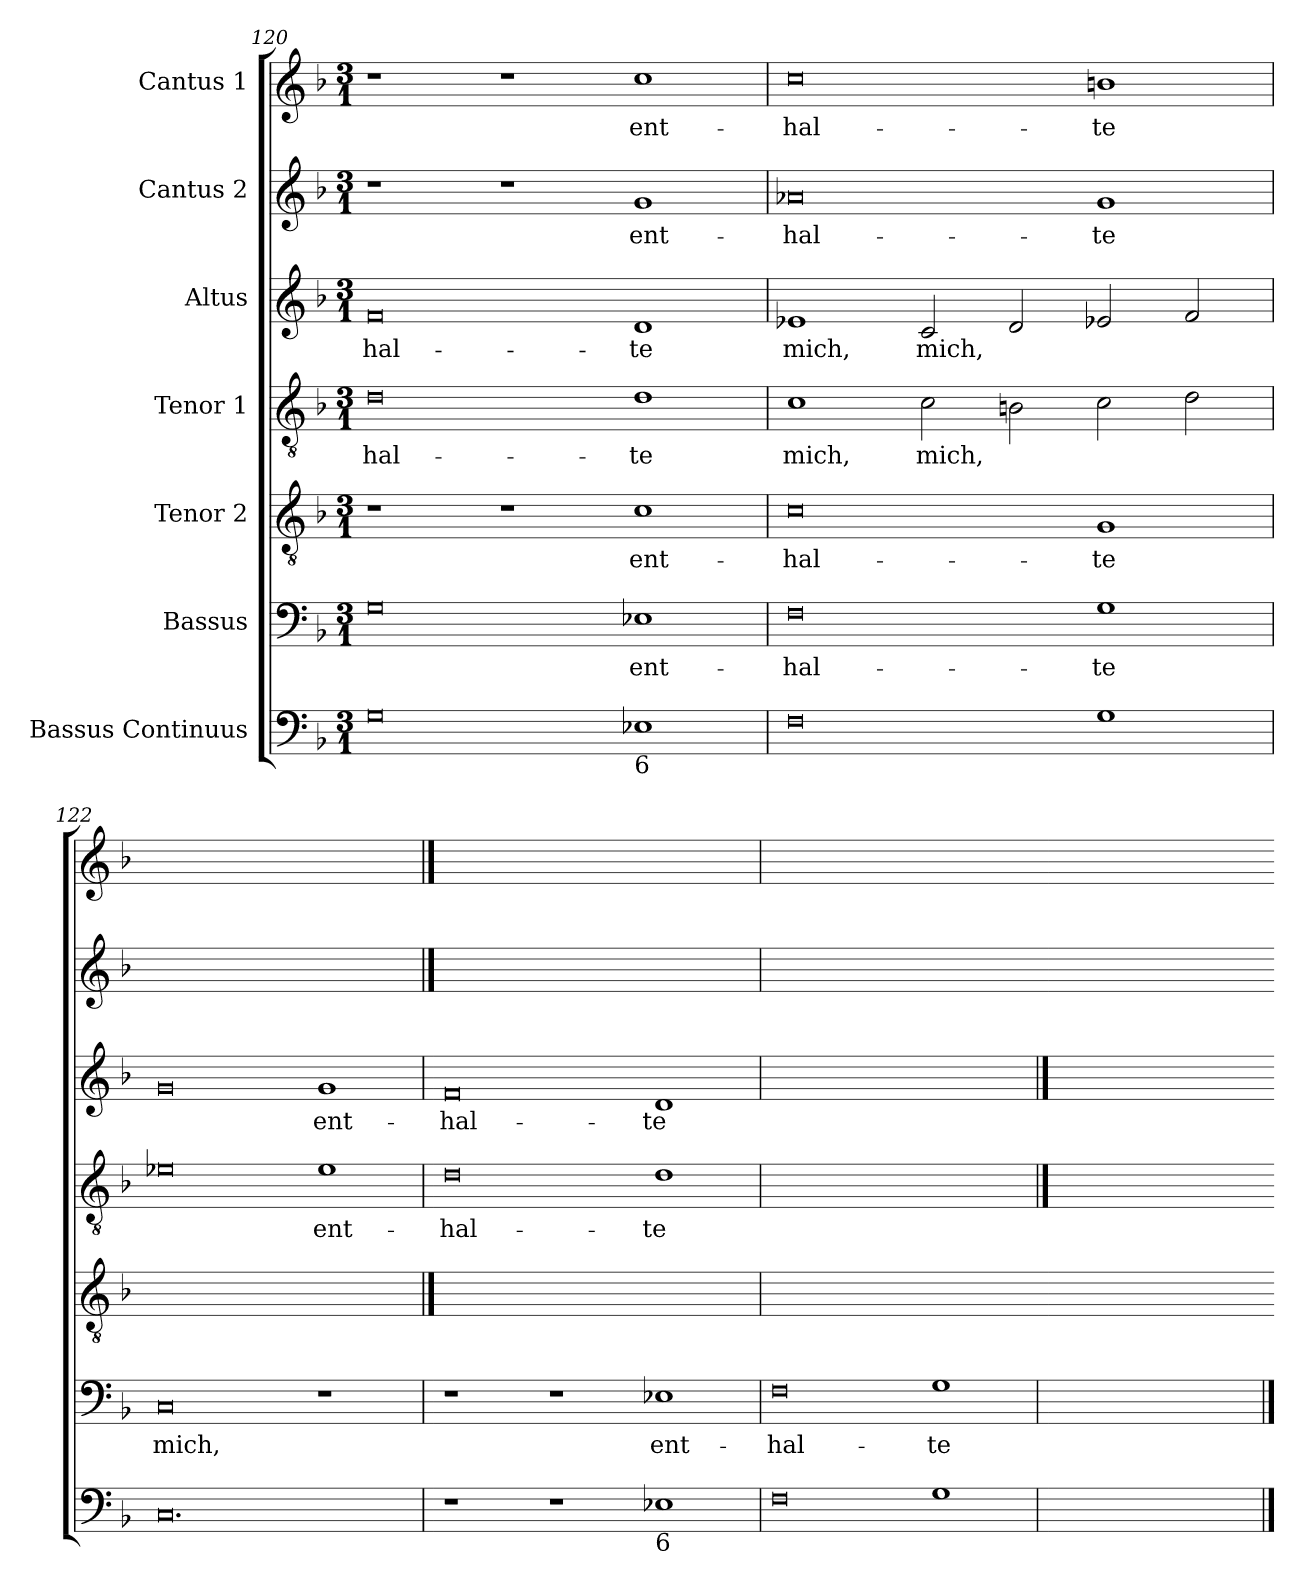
**kern	**kern	**text	**kern	**text	**kern	**text	**kern	**text	**kern	**text	**kern	**text
*part7	*part6	*part6	*part5	*part5	*part4	*part4	*part3	*part3	*part2	*part2	*part1	*part1
*staff7	*staff6	*staff6	*staff5	*staff5	*staff4	*staff4	*staff3	*staff3	*staff2	*staff2	*staff1	*staff1
*I"Bassus Continuus	*I"Bassus	*	*I"Tenor 2	*	*I"Tenor 1	*	*I"Altus	*	*I"Cantus 2	*	*I"Cantus 1	*
*clefF4	*clefF4	*	*clefGv2	*	*clefGv2	*	*clefG2	*	*clefG2	*	*clefG2	*
*k[b-]	*k[b-]	*	*k[b-]	*	*k[b-]	*	*k[b-]	*	*k[b-]	*	*k[b-]	*
*F:	*F:	*	*F:	*	*F:	*	*F:	*	*F:	*	*F:	*
*M3/1	*M3/1	*	*M3/1	*	*M3/1	*	*M3/1	*	*M3/1	*	*M3/1	*
=120	=120	=120	=120	=120	=120	=120	=120	=120	=120	=120	=120	=120
!	!	!	!	!	!	!LO:LY:b	!	!LO:LY:b	!	!	!	!
0G	0G	.	1r	.	0d	-hal-	0f	-hal-	1r	.	1r	.
.	.	.	1r	.	.	.	.	.	1r	.	1r	.
!LO:TX:b:t=6	!	!	!	!	!	!	!	!	!	!	!	!
!	!	!LO:LY:b	!	!LO:LY:b	!	!LO:LY:b	!	!LO:LY:b	!	!LO:LY:b	!	!LO:LY:b
1E-X	1E-X	ent-	1c	ent-	1d	-te	1d	-te	1g	ent-	1cc	ent-
=121	=121	=121	=121	=121	=121	=121	=121	=121	=121	=121	=121	=121
!	!	!LO:LY:b	!	!LO:LY:b	!	!LO:LY:b	!	!LO:LY:b	!	!LO:LY:b	!	!LO:LY:b
0F	0F	-hal-	0c	-hal-	1c	mich,	1e-X	mich,	0a-X	-hal-	0cc	-hal-
!	!	!	!	!	!	!LO:LY:b	!	!LO:LY:b	!	!	!	!
.	.	.	.	.	2c	mich,	2c	mich,	.	.	.	.
.	.	.	.	.	2Bn	.	2d	.	.	.	.	.
!	!	!LO:LY:b	!	!LO:LY:b	!	!	!	!	!	!LO:LY:b	!	!LO:LY:b
1G	1G	-te	1G	-te	2c	.	2e-X	.	1g	-te	1bn	-te
.	.	.	.	.	2d	.	2f	.	.	.	.	.
=122	=122	=122	=122	=122	=122	=122	=122	=122	=122	=122	=122	=122
!	!	!LO:LY:b	!	!LO:LY:b	!	!	!	!	!	!LO:LY:b	!	!LO:LY:b
0.C	0C	mich,	0.Gyy	mich.	0e-X	.	0g	.	0.gyy	mich.	0.ccyy	mich.
!	!	!	!	!	!	!LO:LY:b	!	!LO:LY:b	!	!	!	!
.	1r	.	.	.	1e-	ent-	1g	ent-	.	.	.	.
=	=	==	==	==	=	==	=	==	==	==	==	==
!	!	!	!	!	!	!LO:LY:b	!	!LO:LY:b	!	!	!	!
1r	1r	.	0.ryy	.	0d	-hal-	0f	-hal-	0.ryy	.	0.ryy	.
1r	1r	.	.	.	.	.	.	.	.	.	.	.
!LO:TX:b:t=6	!	!	!	!	!	!	!	!	!	!	!	!
!	!	!LO:LY:b	!	!	!	!LO:LY:b	!	!LO:LY:b	!	!	!	!
1E-X	1E-X	ent-	.	.	1d	-te	1d	-te	.	.	.	.
=	=	=	=	=	=	=	=	=	=	=	=	=
!	!	!LO:LY:b	!	!	!	!LO:LY:b	!	!LO:LY:b	!	!	!	!
0F	0F	-hal-	0.ryy	.	0.cyy	mich.	0.eyy	mich.	0.ryy	.	0.ryy	.
!	!	!LO:LY:b	!	!	!	!	!	!	!	!	!	!
1G	1G	-te	.	.	.	.	.	.	.	.	.	.
=	=	=	=	=	==	=	==	=	=	=	=	=
!	!	!LO:LY:b	!	!	!	!	!	!	!	!	!	!
0.Cyy	0.Cyy	mich.	0.ryy	.	0.ryy	.	0.ryy	.	0.ryy	.	0.ryy	.
==	==	=	=	=	=	=	=	=	=	=	=	=
*-	*-	*-	*-	*-	*-	*-	*-	*-	*-	*-	*-	*-
